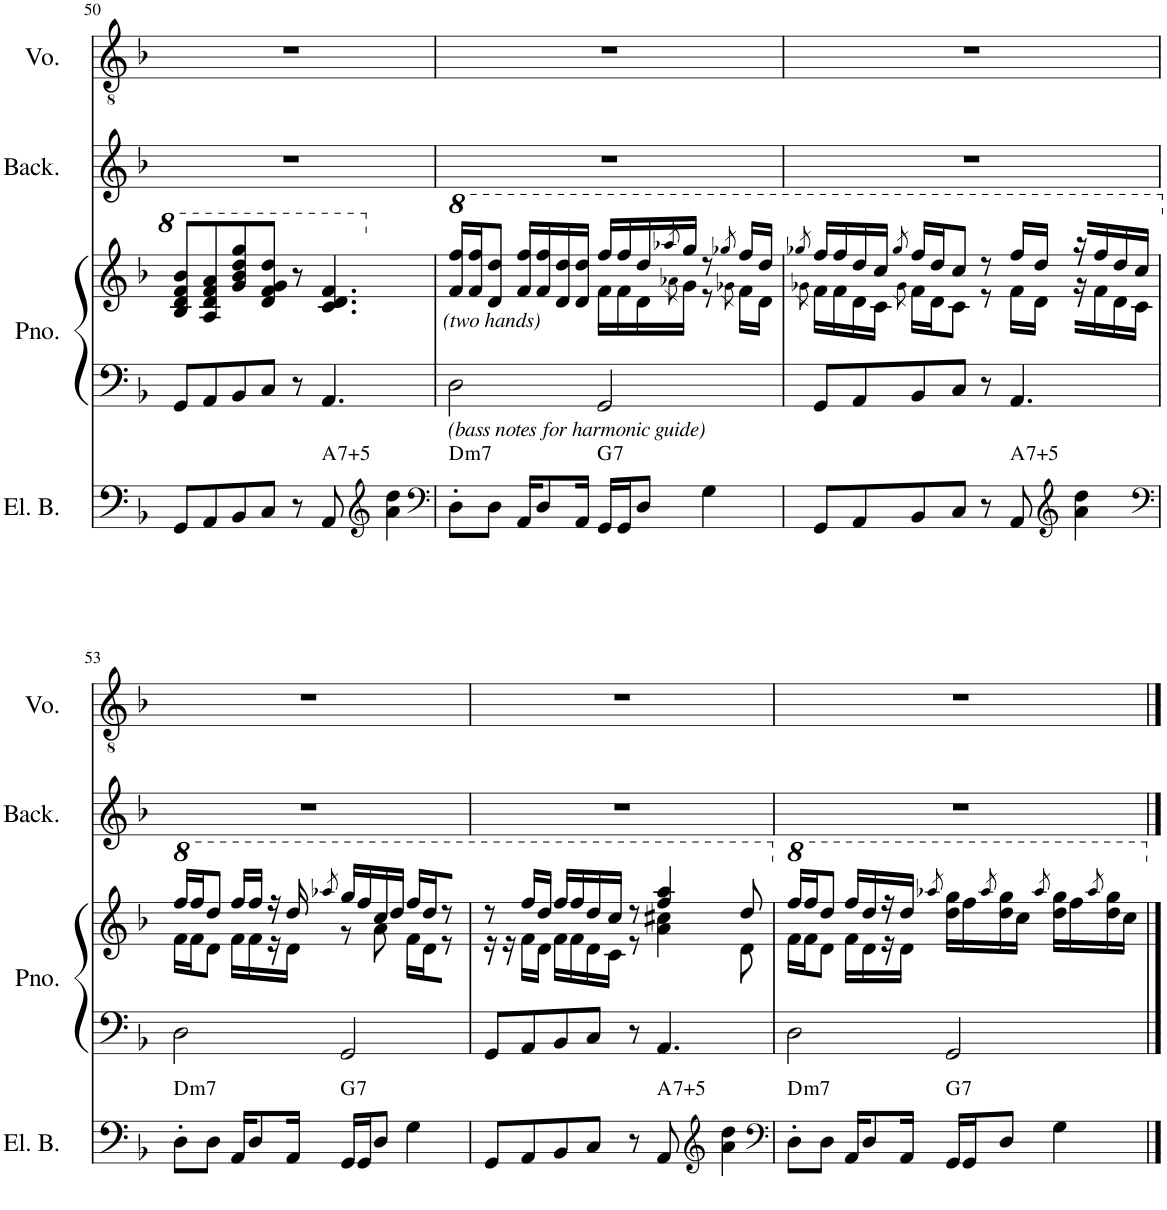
**kern	**harte	**kern	**kern	**kern	**kern
*part4	*part4	*part3	*part3	*part2	*part1
*staff5	*	*staff4	*staff3	*staff2	*staff1
*I"5-str. Electric Bass	*	*I"Piano	*	*I"Backup Singers	*I"Voice
*I'El. B.	*	*I'Pno.	*	*I'Back.	*I'Vo.
!!LO:PB:g=z
*clefF4	*	*clefF4	*clefG2	*clefG2	*clefGv2
*Trd7c12	*	*	*	*	*
*k[b-]	*	*k[b-]	*k[b-]	*k[b-]	*k[b-]
*M4/4	*	*M4/4	*M4/4	*M4/4	*M4/4
=50	=50	=50	=50	=50	=50
8GG/L	.	8GG/L	8b-/ 8dd/ 8ff/ 8bb-/L	1r	1r
8AA/	.	8AA/	8a/ 8dd/ 8ff/ 8aa/	.	.
8BB-/	.	8BB-/	8gg/ 8bb-/ 8ddd/ 8ggg/	.	.
8C/J	.	8C/J	8dd/ 8ff/ 8gg/ 8ddd/J	.	.
8r	.	8r	8r	.	.
!	!LO:H:kt=7	!	!	!	!
8AA/	A:(3,#5,b7)	4.AA/	4.cc/ 4.dd/ 4.ff/	.	.
*clefG2	*	*	*	*	*
4a\ 4dd\	.	.	.	.	.
=51	=51	=51	=51	=51	=51
*clefF4	*	*	*	*	*
*	*	*	*8va	*	*
*	*	*	*^	*	*
!	!	!	!LO:TX:b:i:t=(two hands)	!	!	!
!	!LO:H:kt=m7	!LO:TX:b:i:t=(bass notes for harmonic guide)	!	!	!	!
8D'\L	D:min7	2D\	16ff/ 16fff/LL	2ryy	1r	1r
.	.	.	16ff/ 16fff/J	.	.	.
8D\J	.	.	8dd/ 8ddd/J	.	.	.
16AA/KL	.	.	16ff/ 16fff/LL	.	.	.
8D/	.	.	16ff/ 16fff/	.	.	.
.	.	.	16dd/ 16ddd/	.	.	.
16AA/Jk	.	.	16dd/ 16ddd/JJ	.	.	.
!	!LO:H:kt=7	!	!	!	!	!
16GG/LL	G:7	2GG/	16fff/LL	16ff\LL	.	.
16GG/J	.	.	16fff/	16ff\	.	.
8D/J	.	.	16ddd/	16dd\	.	.
.	.	.	8qaaa-X/	8qaa-X\	.	.
.	.	.	16ggg/JJ	16gg\JJ	.	.
4G\	.	.	8r	8r	.	.
.	.	.	8qggg-X/	8qgg-X\	.	.
.	.	.	16fff/LL	16ff\LL	.	.
.	.	.	16ddd/JJ	16dd\JJ	.	.
=52	=52	=52	=52	=52	=52	=52
.	.	.	8qggg-X/	8qgg-X\	.	.
8GG/L	.	8GG/L	16fff/LL	16ff\LL	1r	1r
.	.	.	16fff/	16ff\	.	.
8AA/	.	8AA/	16ddd/	16dd\	.	.
.	.	.	16ccc/JJ	16cc\JJ	.	.
.	.	.	8qggg-/	8qgg-\	.	.
8BB-/	.	8BB-/	16fff/LL	16ff\LL	.	.
.	.	.	16ddd/J	16dd\J	.	.
8C/J	.	8C/J	8ccc/J	8cc\J	.	.
8r	.	8r	8r	8r	.	.
!	!LO:H:kt=7	!	!	!	!	!
8AA/	A:(3,#5,b7)	4.AA/	16fff/LL	16ff\LL	.	.
.	.	.	16ddd/JJ	16dd\JJ	.	.
*clefG2	*	*	*	*	*	*
4a\ 4dd\	.	.	16r	16r	.	.
.	.	.	16fff/	16ff\	.	.
.	.	.	16ddd/	16dd\	.	.
.	.	.	16ccc/JJ	16cc\JJ	.	.
!!LO:LB:g=z
=53	=53	=53	=53	=53	=53	=53
*clefF4	*	*	*	*	*	*
*	*	*	*X8va	*	*	*
*	*	*	*8va	*	*	*
!	!LO:H:kt=m7	!	!	!	!	!
8D'\L	D:min7	2D\	16fff/LL	16ff\LL	1r	1r
.	.	.	16fff/J	16ff\J	.	.
8D\J	.	.	8ddd/J	8dd\J	.	.
16AA/KL	.	.	16fff/LL	16ff\LL	.	.
8D/	.	.	16fff/JJ	16ff\	.	.
.	.	.	16r	16r	.	.
16AA/Jk	.	.	16ddd/	16dd\JJ	.	.
.	.	.	8qaaa-X/	.	.	.
!	!LO:H:kt=7	!	!	!	!	!
16GG/LL	G:7	2GG/	16ggg/LL	8r	.	.
16GG/J	.	.	16fff/	.	.	.
8D/J	.	.	16ccc/	8aa\	.	.
.	.	.	16ddd/JJ	.	.	.
4G\	.	.	16fff/LL	16ff\LL	.	.
.	.	.	16ddd/J	16dd\J	.	.
.	.	.	8r	8r	.	.
=54	=54	=54	=54	=54	=54	=54
8GG/L	.	8GG/L	8r	16r	1r	1r
.	.	.	.	16r	.	.
8AA/	.	8AA/	16fff/LL	16ff\LL	.	.
.	.	.	16ddd/JJ	16dd\JJ	.	.
8BB-/	.	8BB-/	16fff/LL	16ff\LL	.	.
.	.	.	16fff/	16ff\	.	.
8C/J	.	8C/J	16ddd/	16dd\	.	.
.	.	.	16ccc/JJ	16cc\JJ	.	.
8r	.	8r	8r	8r	.	.
!	!LO:H:kt=7	!	!	!	!	!
8AA/	A:(3,#5,b7)	4.AA/	4fff/ 4aaa/	4aa\ 4ccc#X\	.	.
*clefG2	*	*	*	*	*	*
4a\ 4dd\	.	.	.	.	.	.
.	.	.	8ddd/	8dd\	.	.
=55	=55	=55	=55	=55	=55	=55
*clefF4	*	*	*	*	*	*
*	*	*	*X8va	*	*	*
*	*	*	*8va	*	*	*
!	!LO:H:kt=m7	!	!	!	!	!
8D'\L	D:min7	2D\	16fff/LL	16ff\LL	1r	1r
.	.	.	16fff/J	16ff\J	.	.
8D\J	.	.	8ddd/J	8dd\J	.	.
16AA/KL	.	.	16fff/LL	16ff\LL	.	.
8D/	.	.	16ddd/	16dd\	.	.
.	.	.	16r	16r	.	.
16AA/Jk	.	.	16ddd/JJ	16dd\JJ	.	.
.	.	.	8qaaa-X/	.	.	.
!	!LO:H:kt=7	!	!	!	!	!
16GG/LL	G:7	2GG/	16ddd\ 16ggg\LL	4ryy	.	.
16GG/J	.	.	16fff\	.	.	.
.	.	.	8qaaa-/	.	.	.
8D/J	.	.	16ddd\ 16ggg\	.	.	.
.	.	.	16ccc\JJ	.	.	.
.	.	.	8qaaa-/	.	.	.
4G\	.	.	16ddd\ 16ggg\LL	4ryy	.	.
.	.	.	16fff\	.	.	.
.	.	.	8qaaa-/	.	.	.
.	.	.	16ddd\ 16ggg\	.	.	.
.	.	.	16ccc\JJ	.	.	.
*	*	*	*v	*v	*	*
*	*	*	*X8va	*	*
==	==	==	==	==	==
*-	*-	*-	*-	*-	*-
